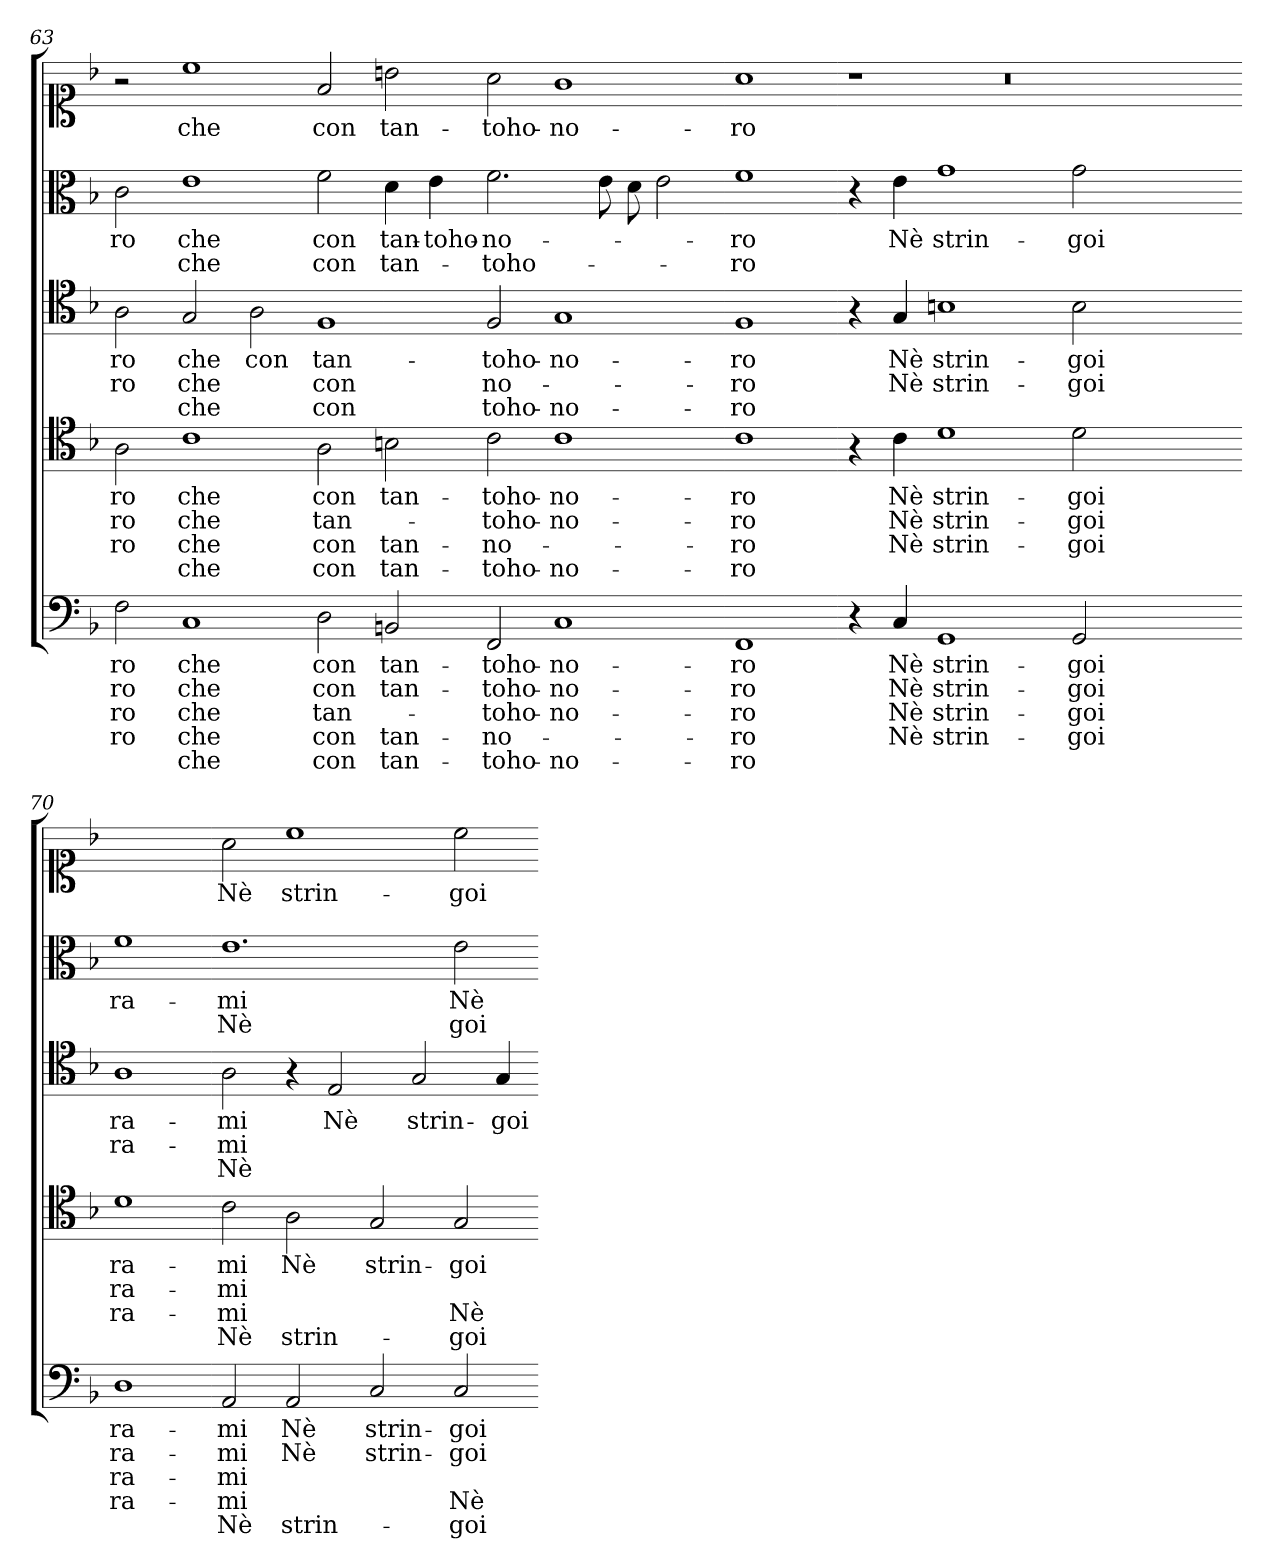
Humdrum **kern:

**kern	**text	**text	**text	**text	**text	**kern	**text	**text	**text	**text	**kern	**text	**text	**text	**kern	**text	**text	**kern	**text
*part5	*part5	*part5	*part5	*part5	*part5	*part4	*part4	*part4	*part4	*part4	*part3	*part3	*part3	*part3	*part2	*part2	*part2	*part1	*part1
*staff5	*staff5	*staff5	*staff5	*staff5	*staff5	*staff4	*staff4	*staff4	*staff4	*staff4	*staff3	*staff3	*staff3	*staff3	*staff2	*staff2	*staff2	*staff1	*staff1
*clefF4	*	*	*	*	*	*clefC4	*	*	*	*	*clefC4	*	*	*	*clefC3	*	*	*clefC1	*
*k[b-]	*	*	*	*	*	*k[b-]	*	*	*	*	*k[b-]	*	*	*	*k[b-]	*	*	*k[b-]	*
=63	=63	=63	=63	=63	=63	=63	=63	=63	=63	=63	=63	=63	=63	=63	=63	=63	=63	=63	=63
2F	ro	ro	ro	ro	.	2A	ro	ro	ro	.	2A	ro	ro	.	2c	ro	.	2r	.
1C	che	che	che	che	che	1c	che	che	che	che	2G	che	che	che	1e	che	che	1cc	che
.	.	.	.	.	.	.	.	.	.	.	2A	con	.	.	.	.	.	.	.
2D	con	con	tan-	con	con	2A	con	tan-	con	con	1F	tan-	con	con	2f	con	con	2f	con
2BB	tan-	tan-	.	tan-	tan-	2B	tan-	.	tan-	tan-	.	.	.	.	4d	tan-	tan-	2b	tan-
.	.	.	.	.	.	.	.	.	.	.	.	.	.	.	4e	toho-	.	.	.
2FF	toho-	toho-	toho-	no-	toho-	2c	toho-	toho-	no-	toho-	2F	toho-	no-	toho-	2.f	no-	toho-	2a	toho-
1C	no-	no-	no-	.	no-	1c	no-	no-	.	no-	1G	no-	.	no-	.	.	.	1g	no-
.	.	.	.	.	.	.	.	.	.	.	.	.	.	.	8e	.	.	.	.
.	.	.	.	.	.	.	.	.	.	.	.	.	.	.	8d	.	.	.	.
.	.	.	.	.	.	.	.	.	.	.	.	.	.	.	2e	.	.	.	.
=67-	=67-	=67-	=67-	=67-	=67-	=67-	=67-	=67-	=67-	=67-	=67-	=67-	=67-	=67-	=67-	=67-	=67-	=67-	=67-
1FF	ro	ro	ro	ro	ro	1c	ro	ro	ro	ro	1F	ro	ro	ro	1f	ro	ro	1a	ro
=68-	=68-	=68-	=68-	=68-	=68-	=68-	=68-	=68-	=68-	=68-	=68-	=68-	=68-	=68-	=68-	=68-	=68-	=68-	=68-
4r	.	.	.	.	.	4r	.	.	.	.	4r	.	.	.	4r	.	.	1r	.
4C	Nè	Nè	Nè	Nè	.	4c	Nè	Nè	Nè	.	4G	Nè	Nè	.	4e	Nè	.	.	.
1GG	strin-	strin-	strin-	strin-	.	1d	strin-	strin-	strin-	.	1B	strin-	strin-	.	1g	strin-	.	.	.
.	.	.	.	.	.	.	.	.	.	.	.	.	.	.	.	.	.	0r	.
2GG	goi	goi	goi	goi	.	2d	goi	goi	goi	.	2B	goi	goi	.	2g	goi	.	.	.
1ryy	.	.	.	.	.	1ryy	.	.	.	.	1ryy	.	.	.	1ryy	.	.	.	.
=70-	=70-	=70-	=70-	=70-	=70-	=70-	=70-	=70-	=70-	=70-	=70-	=70-	=70-	=70-	=70-	=70-	=70-	=70-	=70-
1D	ra-	ra-	ra-	ra-	.	1d	ra-	ra-	ra-	.	1A	ra-	ra-	.	1f	ra-	.	1ryy	.
=71-	=71-	=71-	=71-	=71-	=71-	=71-	=71-	=71-	=71-	=71-	=71-	=71-	=71-	=71-	=71-	=71-	=71-	=71-	=71-
2AA	mi	mi	mi	mi	Nè	2c	mi	mi	mi	Nè	2A	mi	mi	Nè	1.e	mi	Nè	2a	Nè
2AA	Nè	Nè	.	.	strin-	2A	Nè	.	.	strin-	4r	.	.	.	.	.	.	1cc	strin-
.	.	.	.	.	.	.	.	.	.	.	2E	Nè	.	.	.	.	.	.	.
2C	strin-	strin-	.	.	.	2G	strin-	.	.	.	.	.	.	.	.	.	.	.	.
.	.	.	.	.	.	.	.	.	.	.	2G	strin-	.	.	.	.	.	.	.
2C	goi	goi	.	Nè	goi	2G	goi	.	Nè	goi	.	.	.	.	2e	Nè	goi	2cc	goi
.	.	.	.	.	.	.	.	.	.	.	4G	goi	.	.	.	.	.	.	.
=-	=-	=-	=-	=-	=-	=-	=-	=-	=-	=-	=-	=-	=-	=-	=-	=-	=-	=-	=-
*-	*-	*-	*-	*-	*-	*-	*-	*-	*-	*-	*-	*-	*-	*-	*-	*-	*-	*-	*-
